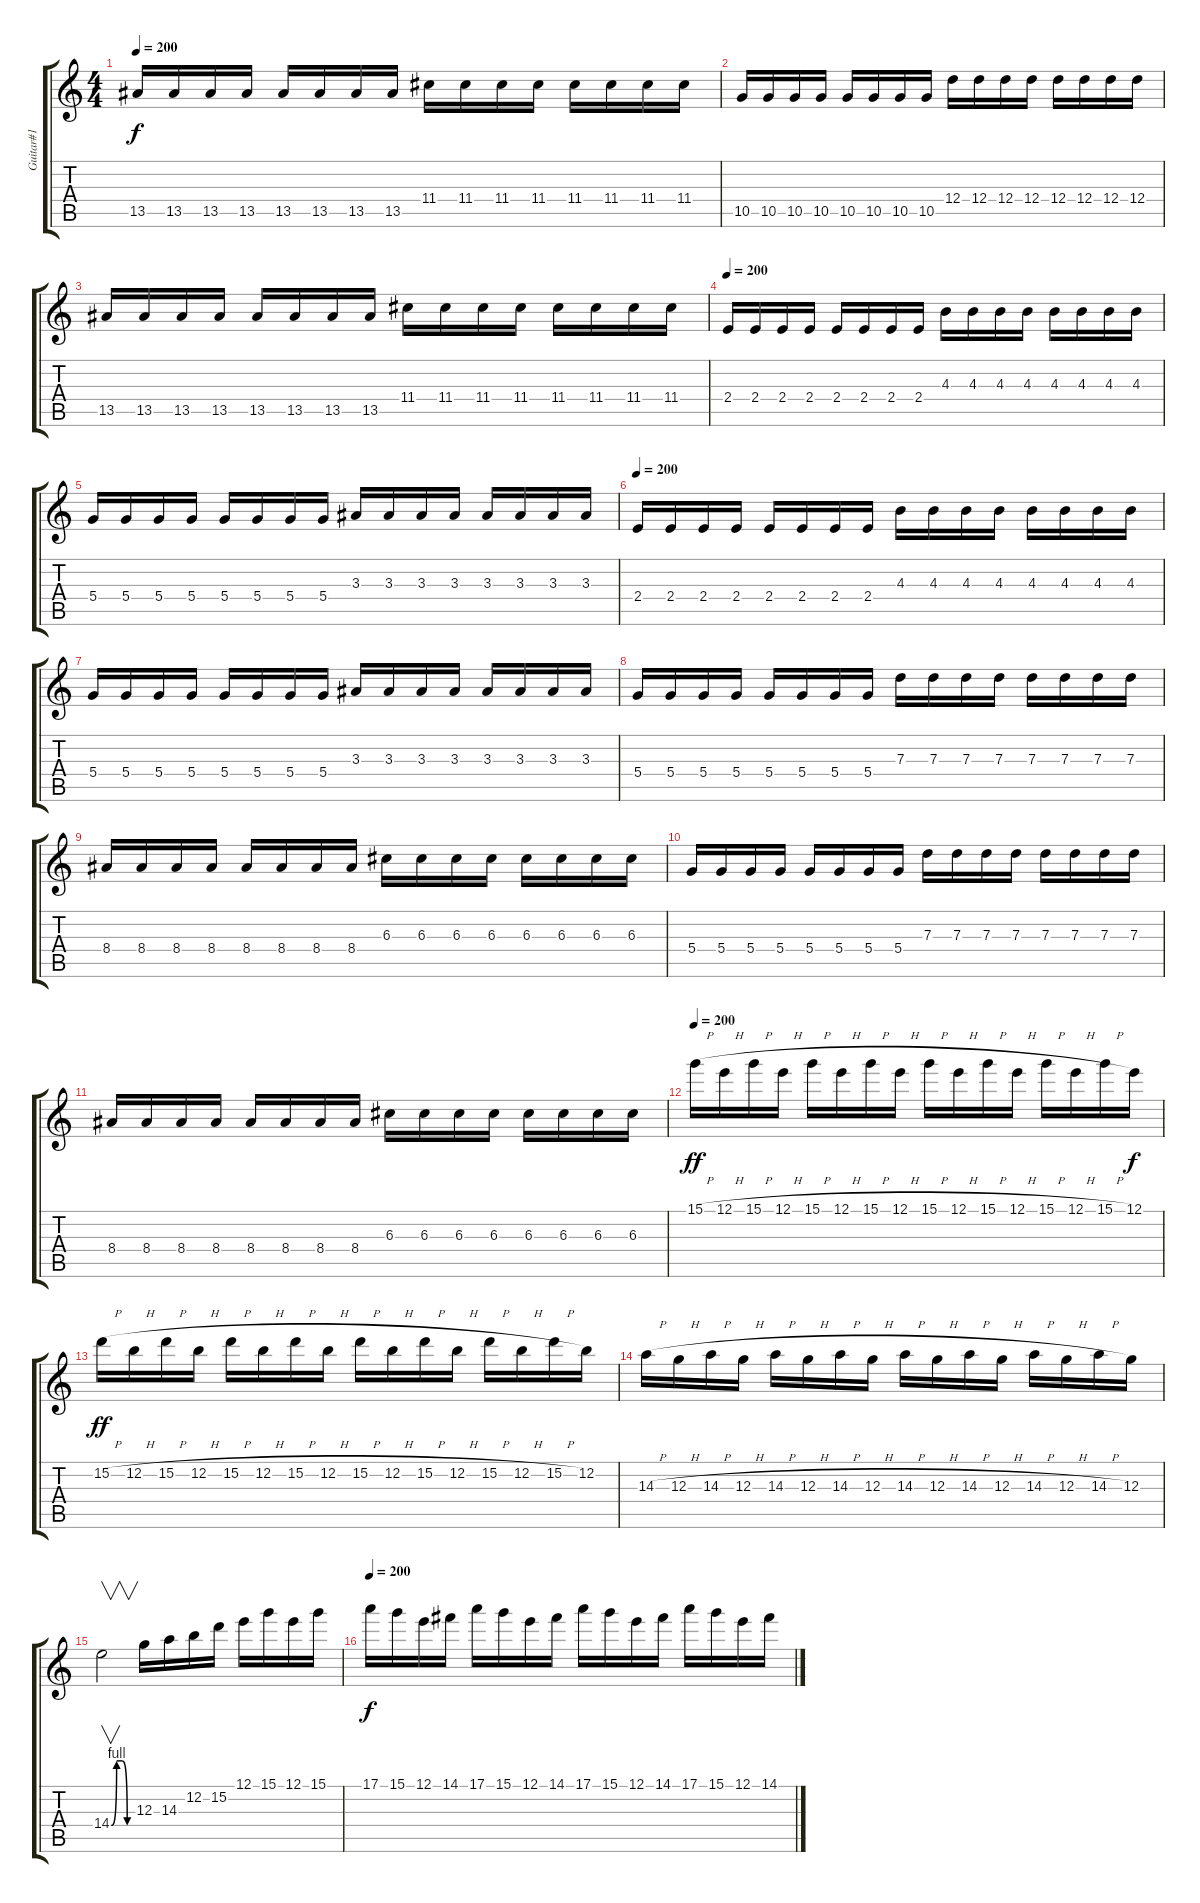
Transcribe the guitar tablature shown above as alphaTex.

\track ("Guitar#1" "Guitar#1") {instrument distortionguitar}
\staff {score tabs}
\tuning (E4 B3 G3 D3 A2 E2) {hide}
\ts (4 4)
\tempo 200
\clef g2
\ks c
13.5.16{dy f} 13.5.16 13.5.16 13.5.16 13.5.16 13.5.16 13.5.16 13.5.16 11.4.16 11.4.16 11.4.16 11.4.16 11.4.16 11.4.16 11.4.16 11.4.16 |
10.5.16 10.5.16 10.5.16 10.5.16 10.5.16 10.5.16 10.5.16 10.5.16 12.4.16 12.4.16 12.4.16 12.4.16 12.4.16 12.4.16 12.4.16 12.4.16 |
13.5.16 13.5.16 13.5.16 13.5.16 13.5.16 13.5.16 13.5.16 13.5.16 11.4.16 11.4.16 11.4.16 11.4.16 11.4.16 11.4.16 11.4.16 11.4.16 |
\tempo 200
2.4.16 2.4.16 2.4.16 2.4.16 2.4.16 2.4.16 2.4.16 2.4.16 4.3.16 4.3.16 4.3.16 4.3.16 4.3.16 4.3.16 4.3.16 4.3.16 |
5.4.16 5.4.16 5.4.16 5.4.16 5.4.16 5.4.16 5.4.16 5.4.16 3.3.16 3.3.16 3.3.16 3.3.16 3.3.16 3.3.16 3.3.16 3.3.16 |
\tempo 200
2.4.16 2.4.16 2.4.16 2.4.16 2.4.16 2.4.16 2.4.16 2.4.16 4.3.16 4.3.16 4.3.16 4.3.16 4.3.16 4.3.16 4.3.16 4.3.16 |
5.4.16 5.4.16 5.4.16 5.4.16 5.4.16 5.4.16 5.4.16 5.4.16 3.3.16 3.3.16 3.3.16 3.3.16 3.3.16 3.3.16 3.3.16 3.3.16 |
5.4.16 5.4.16 5.4.16 5.4.16 5.4.16 5.4.16 5.4.16 5.4.16 7.3.16 7.3.16 7.3.16 7.3.16 7.3.16 7.3.16 7.3.16 7.3.16 |
8.4.16 8.4.16 8.4.16 8.4.16 8.4.16 8.4.16 8.4.16 8.4.16 6.3.16 6.3.16 6.3.16 6.3.16 6.3.16 6.3.16 6.3.16 6.3.16 |
5.4.16 5.4.16 5.4.16 5.4.16 5.4.16 5.4.16 5.4.16 5.4.16 7.3.16 7.3.16 7.3.16 7.3.16 7.3.16 7.3.16 7.3.16 7.3.16 |
8.4.16 8.4.16 8.4.16 8.4.16 8.4.16 8.4.16 8.4.16 8.4.16 6.3.16 6.3.16 6.3.16 6.3.16 6.3.16 6.3.16 6.3.16 6.3.16 |
\tempo 200
15.1{h}.16{dy ff volume 16 instrument overdrivenguitar} 12.1{h}.16 15.1{h}.16 12.1{h}.16 15.1{h}.16 12.1{h}.16 15.1{h}.16 12.1{h}.16 15.1{h}.16 12.1{h}.16 15.1{h}.16 12.1{h}.16 15.1{h}.16 12.1{h}.16 15.1{h}.16 12.1.16{dy f} |
15.2{h}.16{dy ff} 12.2{h}.16 15.2{h}.16 12.2{h}.16 15.2{h}.16 12.2{h}.16 15.2{h}.16 12.2{h}.16 15.2{h}.16 12.2{h}.16 15.2{h}.16 12.2{h}.16 15.2{h}.16 12.2{h}.16 15.2{h}.16 12.2.16 |
14.3{h}.16 12.3{h}.16 14.3{h}.16 12.3{h}.16 14.3{h}.16 12.3{h}.16 14.3{h}.16 12.3{h}.16 14.3{h}.16 12.3{h}.16 14.3{h}.16 12.3{h}.16 14.3{h}.16 12.3{h}.16 14.3{h}.16 12.3.16 |
14.4{be (custom 0 0 15 4 30 4 45 0 60 0)}.2{v} 12.3.16 14.3.16 12.2.16 15.2.16 12.1.16 15.1.16 12.1.16 15.1.16 |
\tempo 200
17.1.16{dy f} 15.1.16 12.1.16 14.1.16 17.1.16 15.1.16 12.1.16 14.1.16 17.1.16 15.1.16 12.1.16 14.1.16 17.1.16 15.1.16 12.1.16 14.1.16
